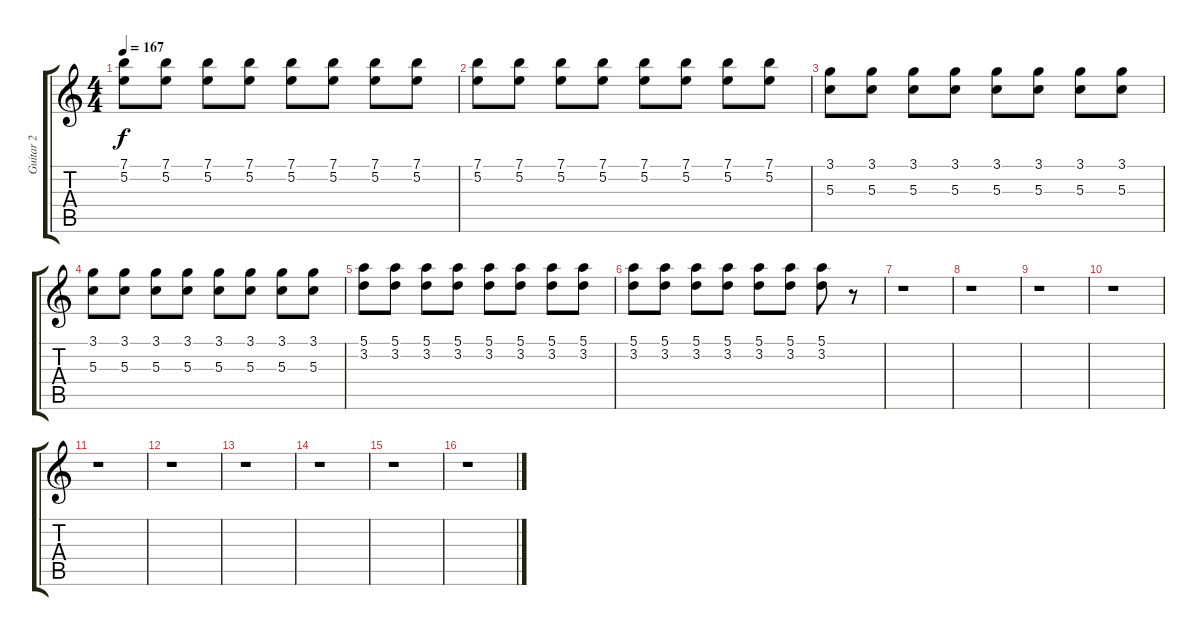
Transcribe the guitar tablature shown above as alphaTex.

\track ("Guitar 2" "Guitar 2") {instrument distortionguitar}
\staff {score tabs}
\tuning (E4 B3 G3 D3 A2 E2) {hide}
\ts (4 4)
\tempo 167
\clef g2
\ks c
(7.1 5.2).8{dy f} (7.1 5.2).8 (7.1 5.2).8 (7.1 5.2).8 (7.1 5.2).8 (7.1 5.2).8 (7.1 5.2).8 (7.1 5.2).8 |
(7.1 5.2).8 (7.1 5.2).8 (7.1 5.2).8 (7.1 5.2).8 (7.1 5.2).8 (7.1 5.2).8 (7.1 5.2).8 (7.1 5.2).8 |
(3.1 5.3).8 (3.1 5.3).8 (3.1 5.3).8 (3.1 5.3).8 (3.1 5.3).8 (3.1 5.3).8 (3.1 5.3).8 (3.1 5.3).8 |
(3.1 5.3).8 (3.1 5.3).8 (3.1 5.3).8 (3.1 5.3).8 (3.1 5.3).8 (3.1 5.3).8 (3.1 5.3).8 (3.1 5.3).8 |
(5.1 3.2).8 (5.1 3.2).8 (5.1 3.2).8 (5.1 3.2).8 (5.1 3.2).8 (5.1 3.2).8 (5.1 3.2).8 (5.1 3.2).8 |
(5.1 3.2).8 (5.1 3.2).8 (5.1 3.2).8 (5.1 3.2).8 (5.1 3.2).8 (5.1 3.2).8 (5.1 3.2).8 r.8 |
r.1 |
r.1 |
r.1 |
r.1 |
r.1 |
r.1 |
r.1 |
r.1 |
r.1 |
r.1
